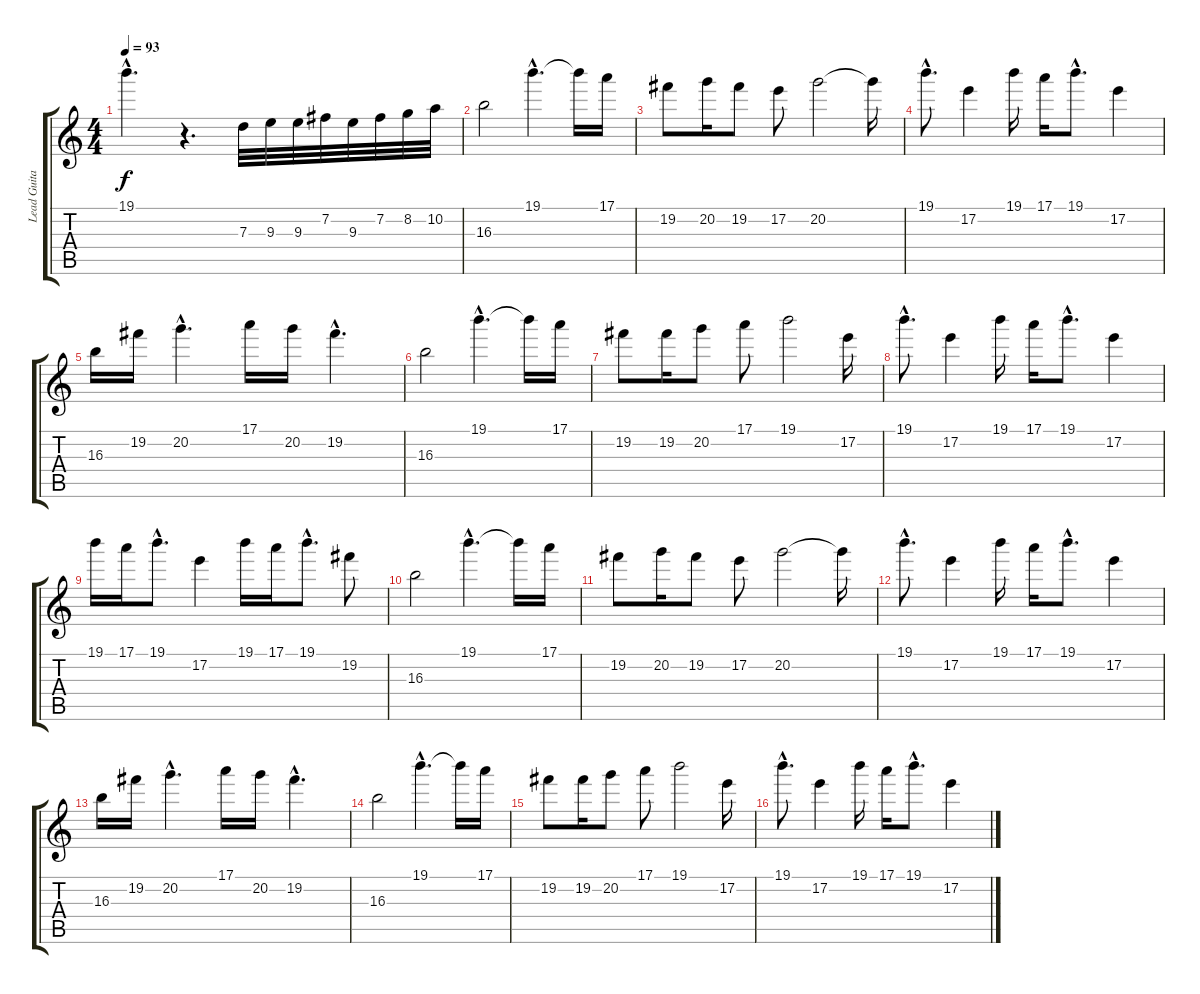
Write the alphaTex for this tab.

\track ("Lead Guitar" "Lead Guita") {instrument distortionguitar}
\staff {score tabs}
\tuning (E4 B3 G3 D3 A2 E2) {hide}
\ts (4 4)
\tempo 93
\clef g2
\ks c
19.1{hac t}.4{d dy f} r.4{d} 7.3.32 9.3.32 9.3.32 7.2.32 9.3.32 7.2.32 8.2.32 10.2.32 |
16.3.2 19.1{hac}.4{d} 19.1{t}.16 17.1.16 |
19.2.8 20.2.16 19.2.8 17.2.8 20.2.2 20.2{t}.16 |
19.1{hac}.8{d} 17.2.4 19.1.16 17.1.16 19.1{hac}.8{d} 17.2.4 |
16.3.16 19.2.16 20.2{hac}.4{d} 17.1.16 20.2.16 19.2{hac}.4{d} |
16.3.2 19.1{hac}.4{d} 19.1{t}.16 17.1.16 |
19.2.8 19.2.16 20.2.8 17.1.8 19.1.2 17.2.16 |
19.1{hac}.8{d} 17.2.4 19.1.16 17.1.16 19.1{hac}.8{d} 17.2.4 |
19.1.16 17.1.16 19.1{hac}.8{d} 17.2.4 19.1.16 17.1.16 19.1{hac}.8{d} 19.2.8 |
16.3.2 19.1{hac}.4{d} 19.1{t}.16 17.1.16 |
19.2.8 20.2.16 19.2.8 17.2.8 20.2.2 20.2{t}.16 |
19.1{hac}.8{d} 17.2.4 19.1.16 17.1.16 19.1{hac}.8{d} 17.2.4 |
16.3.16 19.2.16 20.2{hac}.4{d} 17.1.16 20.2.16 19.2{hac}.4{d} |
16.3.2 19.1{hac}.4{d} 19.1{t}.16 17.1.16 |
19.2.8 19.2.16 20.2.8 17.1.8 19.1.2 17.2.16 |
19.1{hac}.8{d} 17.2.4 19.1.16 17.1.16 19.1{hac}.8{d} 17.2.4
